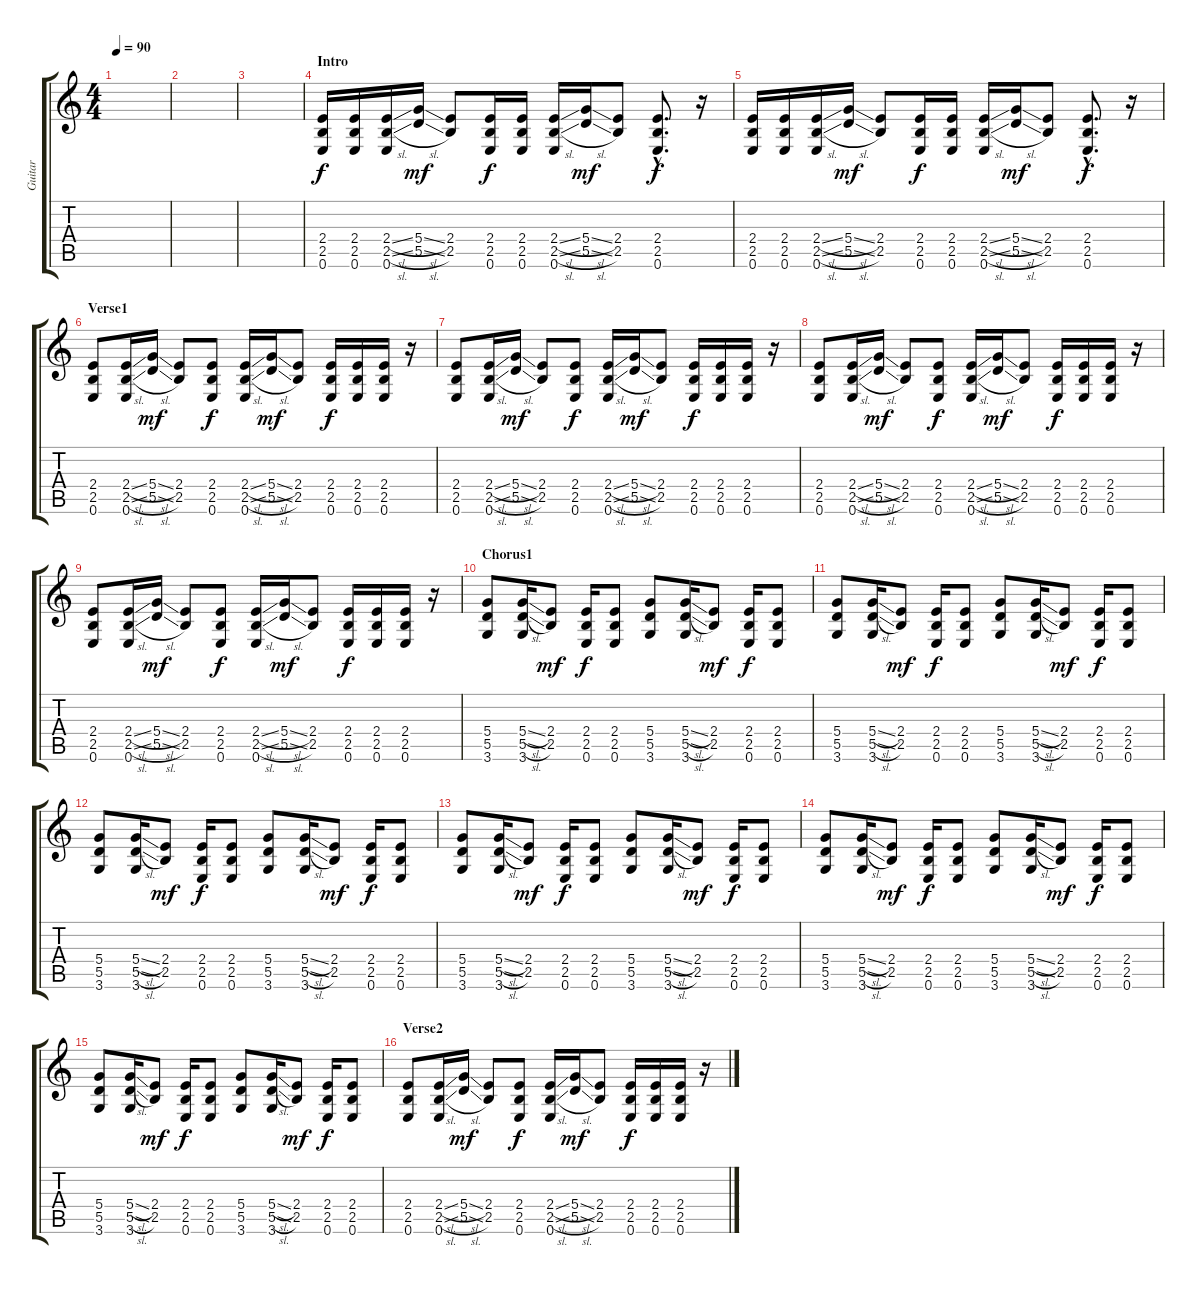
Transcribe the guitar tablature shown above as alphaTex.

\track ("Guitar" "Guitar") {instrument distortionguitar}
\staff {score tabs}
\tuning (E4 B3 G3 D3 A2 E2) {hide}
\ts (4 4)
\tempo 90
\clef g2
\ks c
|
|
|
\section ("" "Intro")
(2.4 2.5 0.6).16 (2.4 2.5 0.6).16 (2.4{sl} 2.5{sl} 0.6).16 (5.4{sl} 5.5{sl}).16{dy mf} (2.4 2.5).8 (2.4 2.5 0.6).16{dy f} (2.4 2.5 0.6).16 (2.4{sl} 2.5{sl} 0.6).16 (5.4{sl} 5.5{sl}).16{dy mf} (2.4 2.5).8 (2.4{hac} 2.5{hac} 0.6{hac}).8{d dy f} r.16 |
(2.4 2.5 0.6).16 (2.4 2.5 0.6).16 (2.4{sl} 2.5{sl} 0.6).16 (5.4{sl} 5.5{sl}).16{dy mf} (2.4 2.5).8 (2.4 2.5 0.6).16{dy f} (2.4 2.5 0.6).16 (2.4{sl} 2.5{sl} 0.6).16 (5.4{sl} 5.5{sl}).16{dy mf} (2.4 2.5).8 (2.4{hac} 2.5{hac} 0.6{hac}).8{d dy f} r.16 |
\section ("" "Verse1")
(2.4 2.5 0.6).8 (2.4{sl} 2.5{sl} 0.6).16 (5.4{sl} 5.5{sl}).16{dy mf} (2.4 2.5).8 (2.4 2.5 0.6).8{dy f} (2.4{sl} 2.5{sl} 0.6).16 (5.4{sl} 5.5{sl}).16{dy mf} (2.4 2.5).8 (2.4 2.5 0.6).16{dy f} (2.4 2.5 0.6).16 (2.4 2.5 0.6).16 r.16 |
(2.4 2.5 0.6).8 (2.4{sl} 2.5{sl} 0.6).16 (5.4{sl} 5.5{sl}).16{dy mf} (2.4 2.5).8 (2.4 2.5 0.6).8{dy f} (2.4{sl} 2.5{sl} 0.6).16 (5.4{sl} 5.5{sl}).16{dy mf} (2.4 2.5).8 (2.4 2.5 0.6).16{dy f} (2.4 2.5 0.6).16 (2.4 2.5 0.6).16 r.16 |
(2.4 2.5 0.6).8 (2.4{sl} 2.5{sl} 0.6).16 (5.4{sl} 5.5{sl}).16{dy mf} (2.4 2.5).8 (2.4 2.5 0.6).8{dy f} (2.4{sl} 2.5{sl} 0.6).16 (5.4{sl} 5.5{sl}).16{dy mf} (2.4 2.5).8 (2.4 2.5 0.6).16{dy f} (2.4 2.5 0.6).16 (2.4 2.5 0.6).16 r.16 |
(2.4 2.5 0.6).8 (2.4{sl} 2.5{sl} 0.6).16 (5.4{sl} 5.5{sl}).16{dy mf} (2.4 2.5).8 (2.4 2.5 0.6).8{dy f} (2.4{sl} 2.5{sl} 0.6).16 (5.4{sl} 5.5{sl}).16{dy mf} (2.4 2.5).8 (2.4 2.5 0.6).16{dy f} (2.4 2.5 0.6).16 (2.4 2.5 0.6).16 r.16 |
\section ("" "Chorus1")
(5.4 5.5 3.6).8 (5.4{sl} 5.5{sl} 3.6).16 (2.4 2.5).8{dy mf} (2.4 2.5 0.6).16{dy f} (2.4 2.5 0.6).8 (5.4 5.5 3.6).8 (5.4{sl} 5.5{sl} 3.6).16 (2.4 2.5).8{dy mf} (2.4 2.5 0.6).16{dy f} (2.4 2.5 0.6).8 |
(5.4 5.5 3.6).8 (5.4{sl} 5.5{sl} 3.6).16 (2.4 2.5).8{dy mf} (2.4 2.5 0.6).16{dy f} (2.4 2.5 0.6).8 (5.4 5.5 3.6).8 (5.4{sl} 5.5{sl} 3.6).16 (2.4 2.5).8{dy mf} (2.4 2.5 0.6).16{dy f} (2.4 2.5 0.6).8 |
(5.4 5.5 3.6).8 (5.4{sl} 5.5{sl} 3.6).16 (2.4 2.5).8{dy mf} (2.4 2.5 0.6).16{dy f} (2.4 2.5 0.6).8 (5.4 5.5 3.6).8 (5.4{sl} 5.5{sl} 3.6).16 (2.4 2.5).8{dy mf} (2.4 2.5 0.6).16{dy f} (2.4 2.5 0.6).8 |
(5.4 5.5 3.6).8 (5.4{sl} 5.5{sl} 3.6).16 (2.4 2.5).8{dy mf} (2.4 2.5 0.6).16{dy f} (2.4 2.5 0.6).8 (5.4 5.5 3.6).8 (5.4{sl} 5.5{sl} 3.6).16 (2.4 2.5).8{dy mf} (2.4 2.5 0.6).16{dy f} (2.4 2.5 0.6).8 |
(5.4 5.5 3.6).8 (5.4{sl} 5.5{sl} 3.6).16 (2.4 2.5).8{dy mf} (2.4 2.5 0.6).16{dy f} (2.4 2.5 0.6).8 (5.4 5.5 3.6).8 (5.4{sl} 5.5{sl} 3.6).16 (2.4 2.5).8{dy mf} (2.4 2.5 0.6).16{dy f} (2.4 2.5 0.6).8 |
(5.4 5.5 3.6).8 (5.4{sl} 5.5{sl} 3.6).16 (2.4 2.5).8{dy mf} (2.4 2.5 0.6).16{dy f} (2.4 2.5 0.6).8 (5.4 5.5 3.6).8 (5.4{sl} 5.5{sl} 3.6).16 (2.4 2.5).8{dy mf} (2.4 2.5 0.6).16{dy f} (2.4 2.5 0.6).8 |
\section ("" "Verse2")
(2.4 2.5 0.6).8 (2.4{sl} 2.5{sl} 0.6).16 (5.4{sl} 5.5{sl}).16{dy mf} (2.4 2.5).8 (2.4 2.5 0.6).8{dy f} (2.4{sl} 2.5{sl} 0.6).16 (5.4{sl} 5.5{sl}).16{dy mf} (2.4 2.5).8 (2.4 2.5 0.6).16{dy f} (2.4 2.5 0.6).16 (2.4 2.5 0.6).16 r.16
